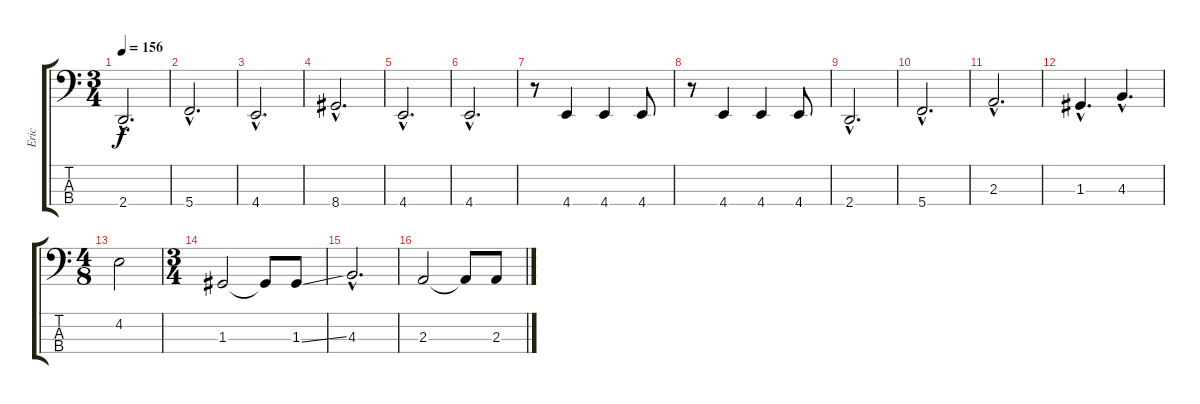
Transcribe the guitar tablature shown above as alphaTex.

\track ("Eric" "Eric") {instrument electricbasspick}
\staff {score tabs}
\tuning (F2 C2 G1 C1) {hide}
\ts (3 4)
\tempo 156
\clef f4
\ks c
2.4{hac}.2{d dy f} |
5.4{hac}.2{d} |
4.4{hac}.2{d} |
8.4{hac}.2{d} |
4.4{hac}.2{d} |
4.4{hac}.2{d} |
r.8 4.4.4 4.4.4 4.4.8 |
r.8 4.4.4 4.4.4 4.4.8 |
2.4{hac}.2{d} |
5.4{hac}.2{d} |
2.3{hac}.2{d} |
1.3{hac}.4{d} 4.3{hac}.4{d} |
\ts (4 8)
4.2.2 |
\ts (3 4)
1.3.2 1.3{t}.8 1.3{ss}.8 |
4.3{hac}.2{d} |
2.3.2 2.3{t}.8 2.3{ss}.8
